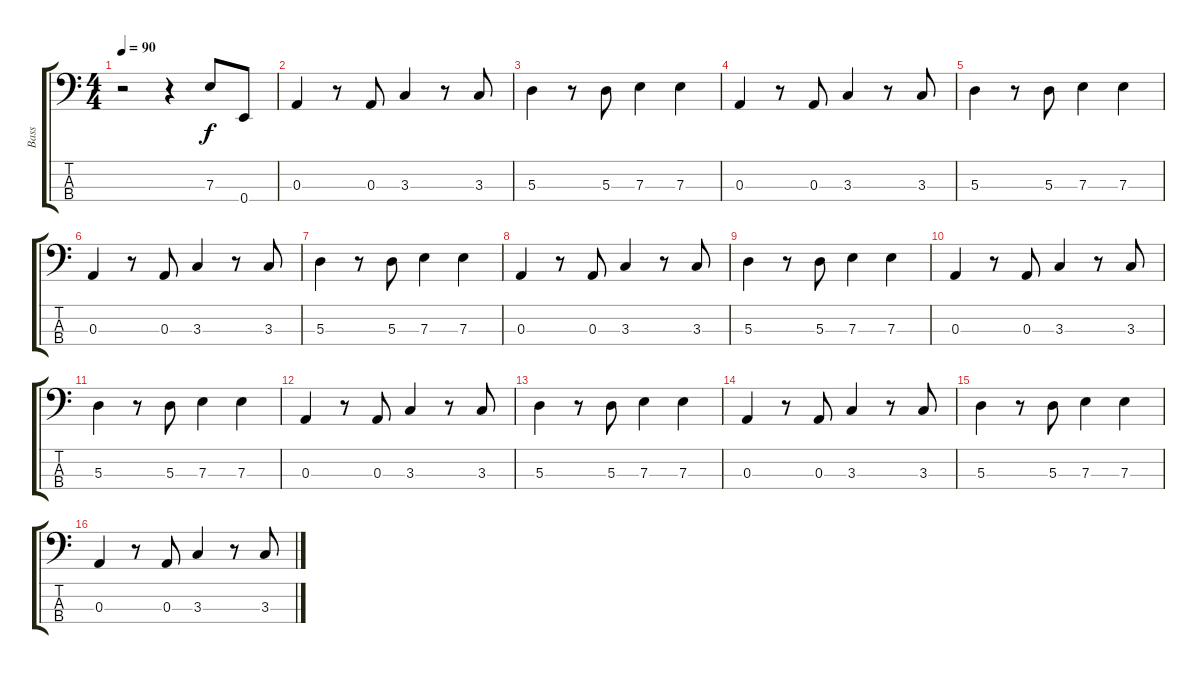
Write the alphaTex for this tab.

\track ("Bass" "Bass") {instrument electricbasspick}
\staff {score tabs}
\tuning (G2 D2 A1 E1) {hide}
\ts (4 4)
\tempo 90
\clef f4
\ks c
r.2{dy f instrument electricbasspick} r.4 7.3.8 0.4.8 |
0.3.4 r.8 0.3.8 3.3.4 r.8 3.3.8 |
5.3.4 r.8 5.3.8 7.3.4 7.3.4 |
0.3.4 r.8 0.3.8 3.3.4 r.8 3.3.8 |
5.3.4 r.8 5.3.8 7.3.4 7.3.4 |
0.3.4 r.8 0.3.8 3.3.4 r.8 3.3.8 |
5.3.4 r.8 5.3.8 7.3.4 7.3.4 |
0.3.4 r.8 0.3.8 3.3.4 r.8 3.3.8 |
5.3.4 r.8 5.3.8 7.3.4 7.3.4 |
0.3.4 r.8 0.3.8 3.3.4 r.8 3.3.8 |
5.3.4 r.8 5.3.8 7.3.4 7.3.4 |
0.3.4 r.8 0.3.8 3.3.4 r.8 3.3.8 |
5.3.4 r.8 5.3.8 7.3.4 7.3.4 |
0.3.4 r.8 0.3.8 3.3.4 r.8 3.3.8 |
5.3.4 r.8 5.3.8 7.3.4 7.3.4 |
0.3.4 r.8 0.3.8 3.3.4 r.8 3.3.8
